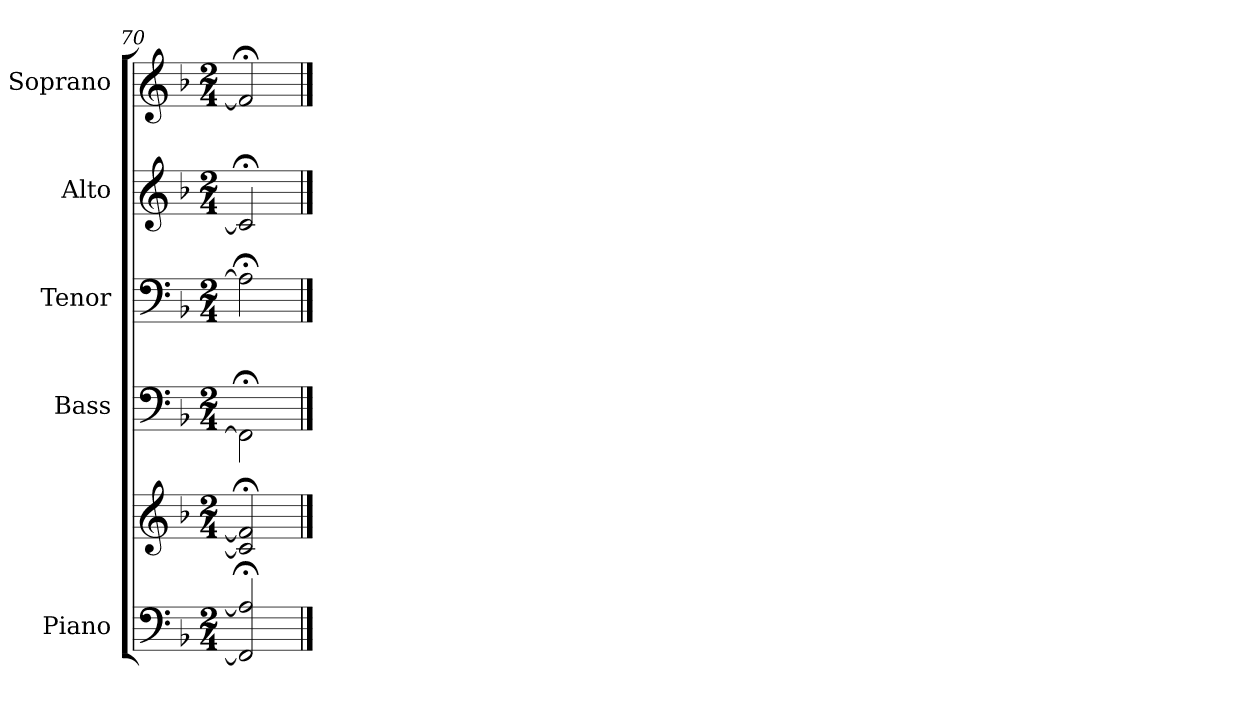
**kern	**kern	**kern	**kern	**kern	**kern
*part5	*part5	*part4	*part3	*part2	*part1
*staff6	*staff5	*staff4	*staff3	*staff2	*staff1
*I"Piano	*	*I"Bass	*I"Tenor	*I"Alto	*I"Soprano
*I'Pno.	*	*I'B.	*I'T.	*I'A.	*I'S.
!!LO:PB:g=z
*clefF4	*clefG2	*clefF4	*clefF4	*clefG2	*clefG2
*k[b-]	*k[b-]	*k[b-]	*k[b-]	*k[b-]	*k[b-]
*F:	*F:	*F:	*F:	*F:	*F:
*M2/4	*M2/4	*M2/4	*M2/4	*M2/4	*M2/4
=70	=70	=70	=70	=70	=70
2FFi/]; 2Ai];	2ci/]; 2fi];	2FF;i\]	2A;i\]	2c;i/]	2f;i/]
==	==	==	==	==	==
*-	*-	*-	*-	*-	*-
